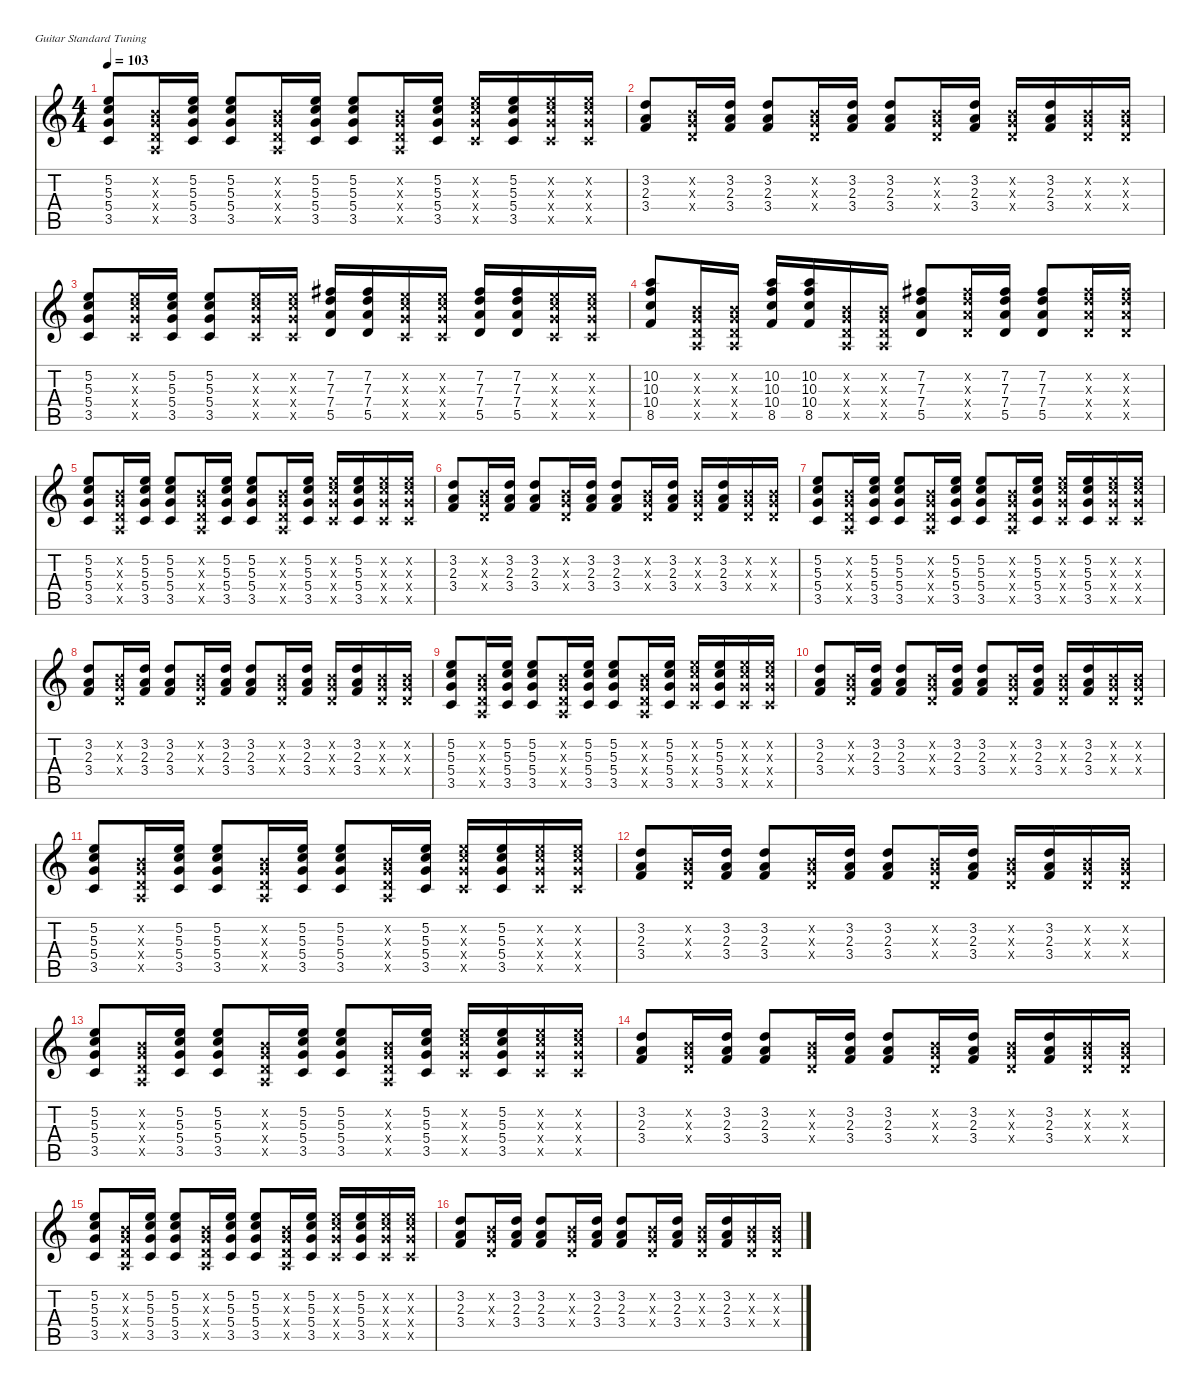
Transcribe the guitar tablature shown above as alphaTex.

\defaultSystemsLayout 4
\hideDynamics
\bracketExtendMode nobrackets
\singleTrackTrackNamePolicy hidden
\multiTrackTrackNamePolicy hidden
\otherSystemsTrackNameOrientation horizontal
\track ("Guitar 1" "el.guit.") {instrument electricguitarclean}
\staff {score tabs}
\tuning (E4 B3 G3 D3 A2 E2)
\ts (4 4)
\tempo 103
\clef g2
\ks c
(5.2 5.3 5.4 3.5).8{dy f beam Up} (0.2{x} 0.3{x} 0.4{x} 0.5{x}).16{beam Up} (5.2 5.3 5.4 3.5).16{beam Up} (5.2 5.3 5.4 3.5).8{beam Up} (0.2{x} 0.3{x} 0.4{x} 0.5{x}).16{beam Up} (5.2 5.3 5.4 3.5).16{beam Up} (5.2 5.3 5.4 3.5).8{beam Up} (0.2{x} 0.3{x} 0.4{x} 0.5{x}).16{beam Up} (5.2 5.3 5.4 3.5).16{beam Up} (5.2{x} 5.3{x} 5.4{x} 3.5{x}).16{beam Up} (5.2 5.3 5.4 3.5).16{beam Up} (5.2{x} 5.3{x} 5.4{x} 3.5{x}).16{beam Up} (5.2{x} 5.3{x} 5.4{x} 3.5{x}).16{beam Up} |
(3.2 2.3 3.4).8{beam Up} (0.2{x} 0.3{x} 0.4{x}).16{beam Up} (3.2 2.3 3.4).16{beam Up} (3.2 2.3 3.4).8{beam Up} (0.2{x} 0.3{x} 0.4{x}).16{beam Up} (3.2 2.3 3.4).16{beam Up} (3.2 2.3 3.4).8{beam Up} (0.2{x} 0.3{x} 0.4{x}).16{beam Up} (3.2 2.3 3.4).16{beam Up} (0.2{x} 0.3{x} 0.4{x}).16{beam Up} (3.2 2.3 3.4).16{beam Up} (0.2{x} 0.3{x} 0.4{x}).16{beam Up} (0.2{x} 0.3{x} 0.4{x}).16{beam Up} |
(5.2 5.3 5.4 3.5).8{beam Up} (5.2{x} 5.3{x} 5.4{x} 3.5{x}).16{beam Up} (5.2 5.3 5.4 3.5).16{beam Up} (5.2 5.3 5.4 3.5).8{beam Up} (5.2{x} 5.3{x} 5.4{x} 3.5{x}).16{beam Up} (5.2{x} 5.3{x} 5.4{x} 3.5{x}).16{beam Up} (7.2{acc #} 7.3 7.4 5.5).16{beam Up} (7.2{acc #} 7.3 7.4 5.5).16{beam Up} (5.2{x} 5.3{x} 5.4{x} 3.5{x}).16{beam Up} (5.2{x} 5.3{x} 5.4{x} 3.5{x}).16{beam Up} (7.2{acc #} 7.3 7.4 5.5).16{beam Up} (7.2{acc #} 7.3 7.4 5.5).16{beam Up} (5.2{x} 5.3{x} 5.4{x} 3.5{x}).16{beam Up} (5.2{x} 5.3{x} 5.4{x} 3.5{x}).16{beam Up} |
(10.2 10.3 10.4 8.5).8{beam Up} (0.2{x} 0.3{x} 0.4{x} 0.5{x}).16{beam Up} (0.2{x} 0.3{x} 0.4{x} 0.5{x}).16{beam Up} (10.2 10.3 10.4 8.5).16{beam Up} (10.2 10.3 10.4 8.5).16{beam Up} (0.2{x} 0.3{x} 0.4{x} 0.5{x}).16{beam Up} (0.2{x} 0.3{x} 0.4{x} 0.5{x}).16{beam Up} (7.2{acc #} 7.3 7.4 5.5).8{beam Up} (7.2{x acc #} 7.3{x} 7.4{x} 5.5{x}).16{beam Up} (7.2{acc #} 7.3 7.4 5.5).16{beam Up} (7.2{acc #} 7.3 7.4 5.5).8{beam Up} (7.2{x acc #} 7.3{x} 7.4{x} 5.5{x}).16{beam Up} (7.2{x acc #} 7.3{x} 7.4{x} 5.5{x}).16{beam Up} |
(5.2 5.3 5.4 3.5).8{beam Up} (0.2{x} 0.3{x} 0.4{x} 0.5{x}).16{beam Up} (5.2 5.3 5.4 3.5).16{beam Up} (5.2 5.3 5.4 3.5).8{beam Up} (0.2{x} 0.3{x} 0.4{x} 0.5{x}).16{beam Up} (5.2 5.3 5.4 3.5).16{beam Up} (5.2 5.3 5.4 3.5).8{beam Up} (0.2{x} 0.3{x} 0.4{x} 0.5{x}).16{beam Up} (5.2 5.3 5.4 3.5).16{beam Up} (5.2{x} 5.3{x} 5.4{x} 3.5{x}).16{beam Up} (5.2 5.3 5.4 3.5).16{beam Up} (5.2{x} 5.3{x} 5.4{x} 3.5{x}).16{beam Up} (5.2{x} 5.3{x} 5.4{x} 3.5{x}).16{beam Up} |
(3.2 2.3 3.4).8{beam Up} (0.2{x} 0.3{x} 0.4{x}).16{beam Up} (3.2 2.3 3.4).16{beam Up} (3.2 2.3 3.4).8{beam Up} (0.2{x} 0.3{x} 0.4{x}).16{beam Up} (3.2 2.3 3.4).16{beam Up} (3.2 2.3 3.4).8{beam Up} (0.2{x} 0.3{x} 0.4{x}).16{beam Up} (3.2 2.3 3.4).16{beam Up} (0.2{x} 0.3{x} 0.4{x}).16{beam Up} (3.2 2.3 3.4).16{beam Up} (0.2{x} 0.3{x} 0.4{x}).16{beam Up} (0.2{x} 0.3{x} 0.4{x}).16{beam Up} |
(5.2 5.3 5.4 3.5).8{beam Up} (0.2{x} 0.3{x} 0.4{x} 0.5{x}).16{beam Up} (5.2 5.3 5.4 3.5).16{beam Up} (5.2 5.3 5.4 3.5).8{beam Up} (0.2{x} 0.3{x} 0.4{x} 0.5{x}).16{beam Up} (5.2 5.3 5.4 3.5).16{beam Up} (5.2 5.3 5.4 3.5).8{beam Up} (0.2{x} 0.3{x} 0.4{x} 0.5{x}).16{beam Up} (5.2 5.3 5.4 3.5).16{beam Up} (5.2{x} 5.3{x} 5.4{x} 3.5{x}).16{beam Up} (5.2 5.3 5.4 3.5).16{beam Up} (5.2{x} 5.3{x} 5.4{x} 3.5{x}).16{beam Up} (5.2{x} 5.3{x} 5.4{x} 3.5{x}).16{beam Up} |
(3.2 2.3 3.4).8{beam Up} (0.2{x} 0.3{x} 0.4{x}).16{beam Up} (3.2 2.3 3.4).16{beam Up} (3.2 2.3 3.4).8{beam Up} (0.2{x} 0.3{x} 0.4{x}).16{beam Up} (3.2 2.3 3.4).16{beam Up} (3.2 2.3 3.4).8{beam Up} (0.2{x} 0.3{x} 0.4{x}).16{beam Up} (3.2 2.3 3.4).16{beam Up} (0.2{x} 0.3{x} 0.4{x}).16{beam Up} (3.2 2.3 3.4).16{beam Up} (0.2{x} 0.3{x} 0.4{x}).16{beam Up} (0.2{x} 0.3{x} 0.4{x}).16{beam Up} |
(5.2 5.3 5.4 3.5).8{beam Up} (0.2{x} 0.3{x} 0.4{x} 0.5{x}).16{beam Up} (5.2 5.3 5.4 3.5).16{beam Up} (5.2 5.3 5.4 3.5).8{beam Up} (0.2{x} 0.3{x} 0.4{x} 0.5{x}).16{beam Up} (5.2 5.3 5.4 3.5).16{beam Up} (5.2 5.3 5.4 3.5).8{beam Up} (0.2{x} 0.3{x} 0.4{x} 0.5{x}).16{beam Up} (5.2 5.3 5.4 3.5).16{beam Up} (5.2{x} 5.3{x} 5.4{x} 3.5{x}).16{beam Up} (5.2 5.3 5.4 3.5).16{beam Up} (5.2{x} 5.3{x} 5.4{x} 3.5{x}).16{beam Up} (5.2{x} 5.3{x} 5.4{x} 3.5{x}).16{beam Up} |
(3.2 2.3 3.4).8{beam Up} (0.2{x} 0.3{x} 0.4{x}).16{beam Up} (3.2 2.3 3.4).16{beam Up} (3.2 2.3 3.4).8{beam Up} (0.2{x} 0.3{x} 0.4{x}).16{beam Up} (3.2 2.3 3.4).16{beam Up} (3.2 2.3 3.4).8{beam Up} (0.2{x} 0.3{x} 0.4{x}).16{beam Up} (3.2 2.3 3.4).16{beam Up} (0.2{x} 0.3{x} 0.4{x}).16{beam Up} (3.2 2.3 3.4).16{beam Up} (0.2{x} 0.3{x} 0.4{x}).16{beam Up} (0.2{x} 0.3{x} 0.4{x}).16{beam Up} |
(5.2 5.3 5.4 3.5).8{beam Up} (0.2{x} 0.3{x} 0.4{x} 0.5{x}).16{beam Up} (5.2 5.3 5.4 3.5).16{beam Up} (5.2 5.3 5.4 3.5).8{beam Up} (0.2{x} 0.3{x} 0.4{x} 0.5{x}).16{beam Up} (5.2 5.3 5.4 3.5).16{beam Up} (5.2 5.3 5.4 3.5).8{beam Up} (0.2{x} 0.3{x} 0.4{x} 0.5{x}).16{beam Up} (5.2 5.3 5.4 3.5).16{beam Up} (5.2{x} 5.3{x} 5.4{x} 3.5{x}).16{beam Up} (5.2 5.3 5.4 3.5).16{beam Up} (5.2{x} 5.3{x} 5.4{x} 3.5{x}).16{beam Up} (5.2{x} 5.3{x} 5.4{x} 3.5{x}).16{beam Up} |
(3.2 2.3 3.4).8{beam Up} (0.2{x} 0.3{x} 0.4{x}).16{beam Up} (3.2 2.3 3.4).16{beam Up} (3.2 2.3 3.4).8{beam Up} (0.2{x} 0.3{x} 0.4{x}).16{beam Up} (3.2 2.3 3.4).16{beam Up} (3.2 2.3 3.4).8{beam Up} (0.2{x} 0.3{x} 0.4{x}).16{beam Up} (3.2 2.3 3.4).16{beam Up} (0.2{x} 0.3{x} 0.4{x}).16{beam Up} (3.2 2.3 3.4).16{beam Up} (0.2{x} 0.3{x} 0.4{x}).16{beam Up} (0.2{x} 0.3{x} 0.4{x}).16{beam Up} |
(5.2 5.3 5.4 3.5).8{beam Up} (0.2{x} 0.3{x} 0.4{x} 0.5{x}).16{beam Up} (5.2 5.3 5.4 3.5).16{beam Up} (5.2 5.3 5.4 3.5).8{beam Up} (0.2{x} 0.3{x} 0.4{x} 0.5{x}).16{beam Up} (5.2 5.3 5.4 3.5).16{beam Up} (5.2 5.3 5.4 3.5).8{beam Up} (0.2{x} 0.3{x} 0.4{x} 0.5{x}).16{beam Up} (5.2 5.3 5.4 3.5).16{beam Up} (5.2{x} 5.3{x} 5.4{x} 3.5{x}).16{beam Up} (5.2 5.3 5.4 3.5).16{beam Up} (5.2{x} 5.3{x} 5.4{x} 3.5{x}).16{beam Up} (5.2{x} 5.3{x} 5.4{x} 3.5{x}).16{beam Up} |
(3.2 2.3 3.4).8{beam Up} (0.2{x} 0.3{x} 0.4{x}).16{beam Up} (3.2 2.3 3.4).16{beam Up} (3.2 2.3 3.4).8{beam Up} (0.2{x} 0.3{x} 0.4{x}).16{beam Up} (3.2 2.3 3.4).16{beam Up} (3.2 2.3 3.4).8{beam Up} (0.2{x} 0.3{x} 0.4{x}).16{beam Up} (3.2 2.3 3.4).16{beam Up} (0.2{x} 0.3{x} 0.4{x}).16{beam Up} (3.2 2.3 3.4).16{beam Up} (0.2{x} 0.3{x} 0.4{x}).16{beam Up} (0.2{x} 0.3{x} 0.4{x}).16{beam Up} |
(5.2 5.3 5.4 3.5).8{beam Up} (0.2{x} 0.3{x} 0.4{x} 0.5{x}).16{beam Up} (5.2 5.3 5.4 3.5).16{beam Up} (5.2 5.3 5.4 3.5).8{beam Up} (0.2{x} 0.3{x} 0.4{x} 0.5{x}).16{beam Up} (5.2 5.3 5.4 3.5).16{beam Up} (5.2 5.3 5.4 3.5).8{beam Up} (0.2{x} 0.3{x} 0.4{x} 0.5{x}).16{beam Up} (5.2 5.3 5.4 3.5).16{beam Up} (5.2{x} 5.3{x} 5.4{x} 3.5{x}).16{beam Up} (5.2 5.3 5.4 3.5).16{beam Up} (5.2{x} 5.3{x} 5.4{x} 3.5{x}).16{beam Up} (5.2{x} 5.3{x} 5.4{x} 3.5{x}).16{beam Up} |
(3.2 2.3 3.4).8{beam Up} (0.2{x} 0.3{x} 0.4{x}).16{beam Up} (3.2 2.3 3.4).16{beam Up} (3.2 2.3 3.4).8{beam Up} (0.2{x} 0.3{x} 0.4{x}).16{beam Up} (3.2 2.3 3.4).16{beam Up} (3.2 2.3 3.4).8{beam Up} (0.2{x} 0.3{x} 0.4{x}).16{beam Up} (3.2 2.3 3.4).16{beam Up} (0.2{x} 0.3{x} 0.4{x}).16{beam Up} (3.2 2.3 3.4).16{beam Up} (0.2{x} 0.3{x} 0.4{x}).16{beam Up} (0.2{x} 0.3{x} 0.4{x}).16{beam Up}
